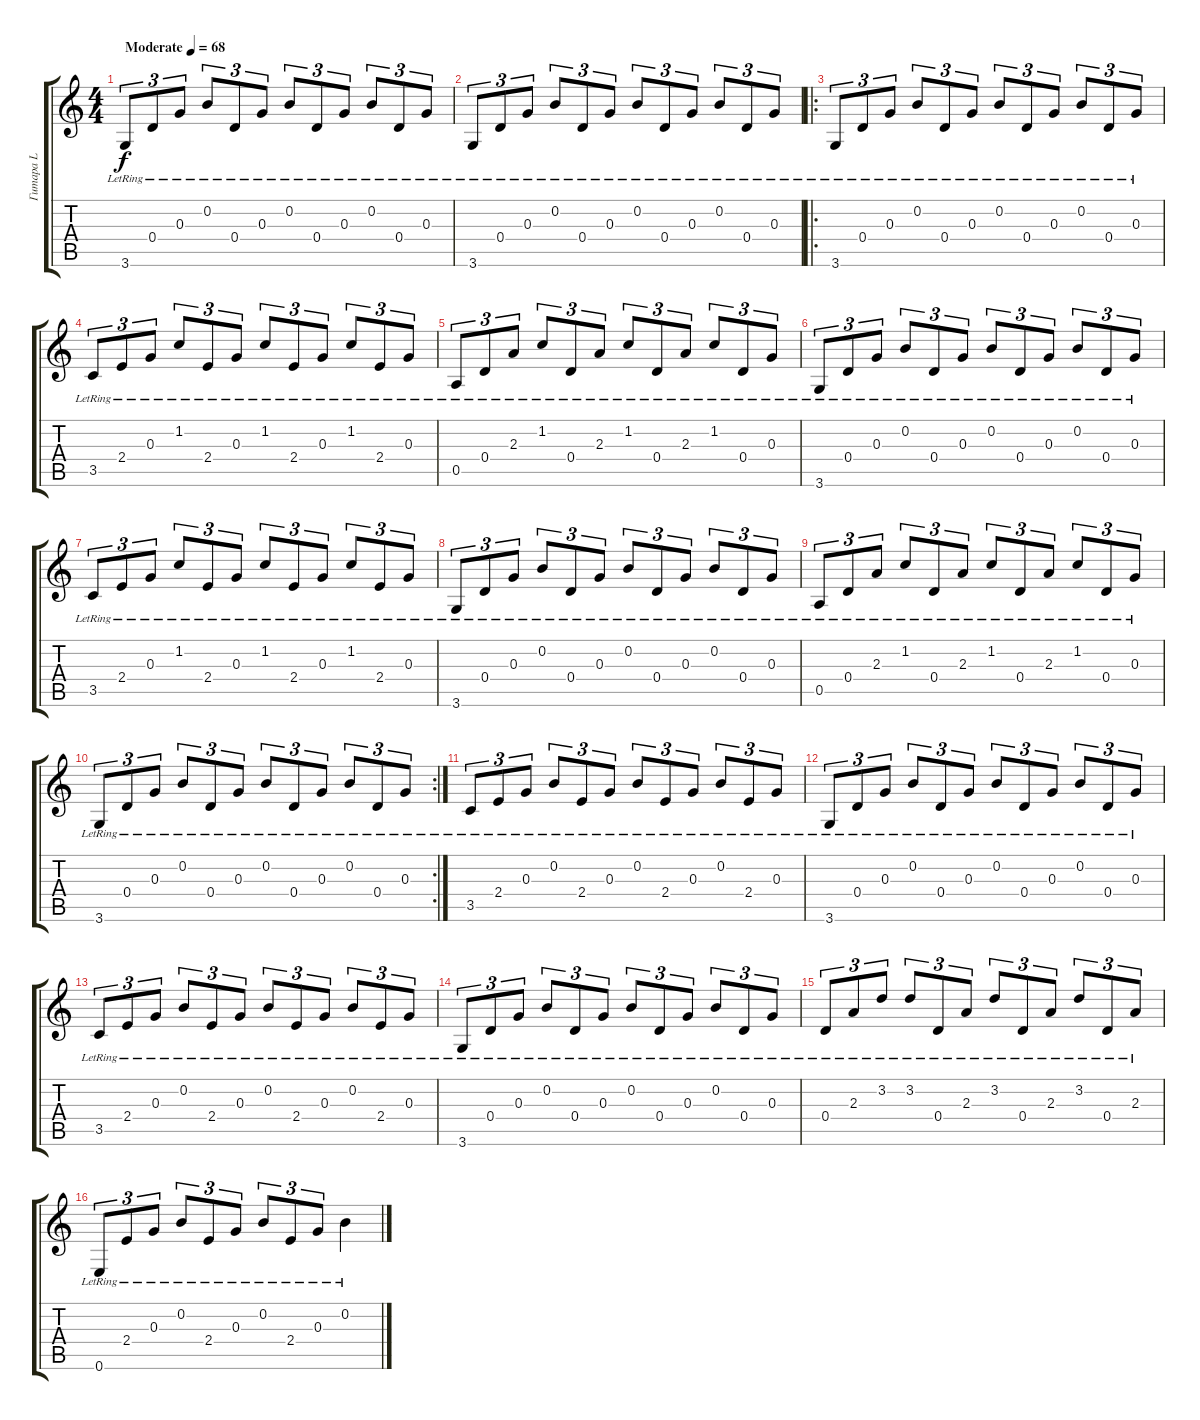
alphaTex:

\track ("Гитара L" "Гитара L") {instrument acousticguitarsteel}
\staff {score tabs}
\tuning (E4 B3 G3 D3 A2 E2) {hide}
\ts (4 4)
\tempo (68 "Moderate")
\clef g2
\ks c
3.6{lr}.8{tu (3 2) dy f instrument acousticguitarsteel} 0.4{lr}.8{tu (3 2)} 0.3{lr}.8{tu (3 2)} 0.2{lr}.8{tu (3 2)} 0.4{lr}.8{tu (3 2)} 0.3{lr}.8{tu (3 2)} 0.2{lr}.8{tu (3 2)} 0.4{lr}.8{tu (3 2)} 0.3{lr}.8{tu (3 2)} 0.2{lr}.8{tu (3 2)} 0.4{lr}.8{tu (3 2)} 0.3{lr}.8{tu (3 2)} |
3.6{lr}.8{tu (3 2)} 0.4{lr}.8{tu (3 2)} 0.3{lr}.8{tu (3 2)} 0.2{lr}.8{tu (3 2)} 0.4{lr}.8{tu (3 2)} 0.3{lr}.8{tu (3 2)} 0.2{lr}.8{tu (3 2)} 0.4{lr}.8{tu (3 2)} 0.3{lr}.8{tu (3 2)} 0.2{lr}.8{tu (3 2)} 0.4{lr}.8{tu (3 2)} 0.3{lr}.8{tu (3 2)} |
\ro
3.6{lr}.8{tu (3 2)} 0.4{lr}.8{tu (3 2)} 0.3{lr}.8{tu (3 2)} 0.2{lr}.8{tu (3 2)} 0.4{lr}.8{tu (3 2)} 0.3{lr}.8{tu (3 2)} 0.2{lr}.8{tu (3 2)} 0.4{lr}.8{tu (3 2)} 0.3{lr}.8{tu (3 2)} 0.2{lr}.8{tu (3 2)} 0.4{lr}.8{tu (3 2)} 0.3{lr}.8{tu (3 2)} |
3.5{lr}.8{tu (3 2)} 2.4{lr}.8{tu (3 2)} 0.3{lr}.8{tu (3 2)} 1.2{lr}.8{tu (3 2)} 2.4{lr}.8{tu (3 2)} 0.3{lr}.8{tu (3 2)} 1.2{lr}.8{tu (3 2)} 2.4{lr}.8{tu (3 2)} 0.3{lr}.8{tu (3 2)} 1.2{lr}.8{tu (3 2)} 2.4{lr}.8{tu (3 2)} 0.3{lr}.8{tu (3 2)} |
0.5{lr}.8{tu (3 2)} 0.4{lr}.8{tu (3 2)} 2.3{lr}.8{tu (3 2)} 1.2{lr}.8{tu (3 2)} 0.4{lr}.8{tu (3 2)} 2.3{lr}.8{tu (3 2)} 1.2{lr}.8{tu (3 2)} 0.4{lr}.8{tu (3 2)} 2.3{lr}.8{tu (3 2)} 1.2{lr}.8{tu (3 2)} 0.4{lr}.8{tu (3 2)} 0.3{lr}.8{tu (3 2)} |
3.6{lr}.8{tu (3 2)} 0.4{lr}.8{tu (3 2)} 0.3{lr}.8{tu (3 2)} 0.2{lr}.8{tu (3 2)} 0.4{lr}.8{tu (3 2)} 0.3{lr}.8{tu (3 2)} 0.2{lr}.8{tu (3 2)} 0.4{lr}.8{tu (3 2)} 0.3{lr}.8{tu (3 2)} 0.2{lr}.8{tu (3 2)} 0.4{lr}.8{tu (3 2)} 0.3{lr}.8{tu (3 2)} |
3.5{lr}.8{tu (3 2)} 2.4{lr}.8{tu (3 2)} 0.3{lr}.8{tu (3 2)} 1.2{lr}.8{tu (3 2)} 2.4{lr}.8{tu (3 2)} 0.3{lr}.8{tu (3 2)} 1.2{lr}.8{tu (3 2)} 2.4{lr}.8{tu (3 2)} 0.3{lr}.8{tu (3 2)} 1.2{lr}.8{tu (3 2)} 2.4{lr}.8{tu (3 2)} 0.3{lr}.8{tu (3 2)} |
3.6{lr}.8{tu (3 2)} 0.4{lr}.8{tu (3 2)} 0.3{lr}.8{tu (3 2)} 0.2{lr}.8{tu (3 2)} 0.4{lr}.8{tu (3 2)} 0.3{lr}.8{tu (3 2)} 0.2{lr}.8{tu (3 2)} 0.4{lr}.8{tu (3 2)} 0.3{lr}.8{tu (3 2)} 0.2{lr}.8{tu (3 2)} 0.4{lr}.8{tu (3 2)} 0.3{lr}.8{tu (3 2)} |
0.5{lr}.8{tu (3 2)} 0.4{lr}.8{tu (3 2)} 2.3{lr}.8{tu (3 2)} 1.2{lr}.8{tu (3 2)} 0.4{lr}.8{tu (3 2)} 2.3{lr}.8{tu (3 2)} 1.2{lr}.8{tu (3 2)} 0.4{lr}.8{tu (3 2)} 2.3{lr}.8{tu (3 2)} 1.2{lr}.8{tu (3 2)} 0.4{lr}.8{tu (3 2)} 0.3{lr}.8{tu (3 2)} |
\rc 2
3.6{lr}.8{tu (3 2)} 0.4{lr}.8{tu (3 2)} 0.3{lr}.8{tu (3 2)} 0.2{lr}.8{tu (3 2)} 0.4{lr}.8{tu (3 2)} 0.3{lr}.8{tu (3 2)} 0.2{lr}.8{tu (3 2)} 0.4{lr}.8{tu (3 2)} 0.3{lr}.8{tu (3 2)} 0.2{lr}.8{tu (3 2)} 0.4{lr}.8{tu (3 2)} 0.3{lr}.8{tu (3 2)} |
3.5{lr}.8{tu (3 2)} 2.4{lr}.8{tu (3 2)} 0.3{lr}.8{tu (3 2)} 0.2{lr}.8{tu (3 2)} 2.4{lr}.8{tu (3 2)} 0.3{lr}.8{tu (3 2)} 0.2{lr}.8{tu (3 2)} 2.4{lr}.8{tu (3 2)} 0.3{lr}.8{tu (3 2)} 0.2{lr}.8{tu (3 2)} 2.4{lr}.8{tu (3 2)} 0.3{lr}.8{tu (3 2)} |
3.6{lr}.8{tu (3 2)} 0.4{lr}.8{tu (3 2)} 0.3{lr}.8{tu (3 2)} 0.2{lr}.8{tu (3 2)} 0.4{lr}.8{tu (3 2)} 0.3{lr}.8{tu (3 2)} 0.2{lr}.8{tu (3 2)} 0.4{lr}.8{tu (3 2)} 0.3{lr}.8{tu (3 2)} 0.2{lr}.8{tu (3 2)} 0.4{lr}.8{tu (3 2)} 0.3{lr}.8{tu (3 2)} |
3.5{lr}.8{tu (3 2)} 2.4{lr}.8{tu (3 2)} 0.3{lr}.8{tu (3 2)} 0.2{lr}.8{tu (3 2)} 2.4{lr}.8{tu (3 2)} 0.3{lr}.8{tu (3 2)} 0.2{lr}.8{tu (3 2)} 2.4{lr}.8{tu (3 2)} 0.3{lr}.8{tu (3 2)} 0.2{lr}.8{tu (3 2)} 2.4{lr}.8{tu (3 2)} 0.3{lr}.8{tu (3 2)} |
3.6{lr}.8{tu (3 2)} 0.4{lr}.8{tu (3 2)} 0.3{lr}.8{tu (3 2)} 0.2{lr}.8{tu (3 2)} 0.4{lr}.8{tu (3 2)} 0.3{lr}.8{tu (3 2)} 0.2{lr}.8{tu (3 2)} 0.4{lr}.8{tu (3 2)} 0.3{lr}.8{tu (3 2)} 0.2{lr}.8{tu (3 2)} 0.4{lr}.8{tu (3 2)} 0.3{lr}.8{tu (3 2)} |
0.4{lr}.8{tu (3 2)} 2.3{lr}.8{tu (3 2)} 3.2{lr}.8{tu (3 2)} 3.2{lr}.8{tu (3 2)} 0.4{lr}.8{tu (3 2)} 2.3{lr}.8{tu (3 2)} 3.2{lr}.8{tu (3 2)} 0.4{lr}.8{tu (3 2)} 2.3{lr}.8{tu (3 2)} 3.2{lr}.8{tu (3 2)} 0.4{lr}.8{tu (3 2)} 2.3{lr}.8{tu (3 2)} |
0.6{lr}.8{tu (3 2)} 2.4{lr}.8{tu (3 2)} 0.3{lr}.8{tu (3 2)} 0.2{lr}.8{tu (3 2)} 2.4{lr}.8{tu (3 2)} 0.3{lr}.8{tu (3 2)} 0.2{lr}.8{tu (3 2)} 2.4{lr}.8{tu (3 2)} 0.3{lr}.8{tu (3 2)} 0.2{lr}.4
